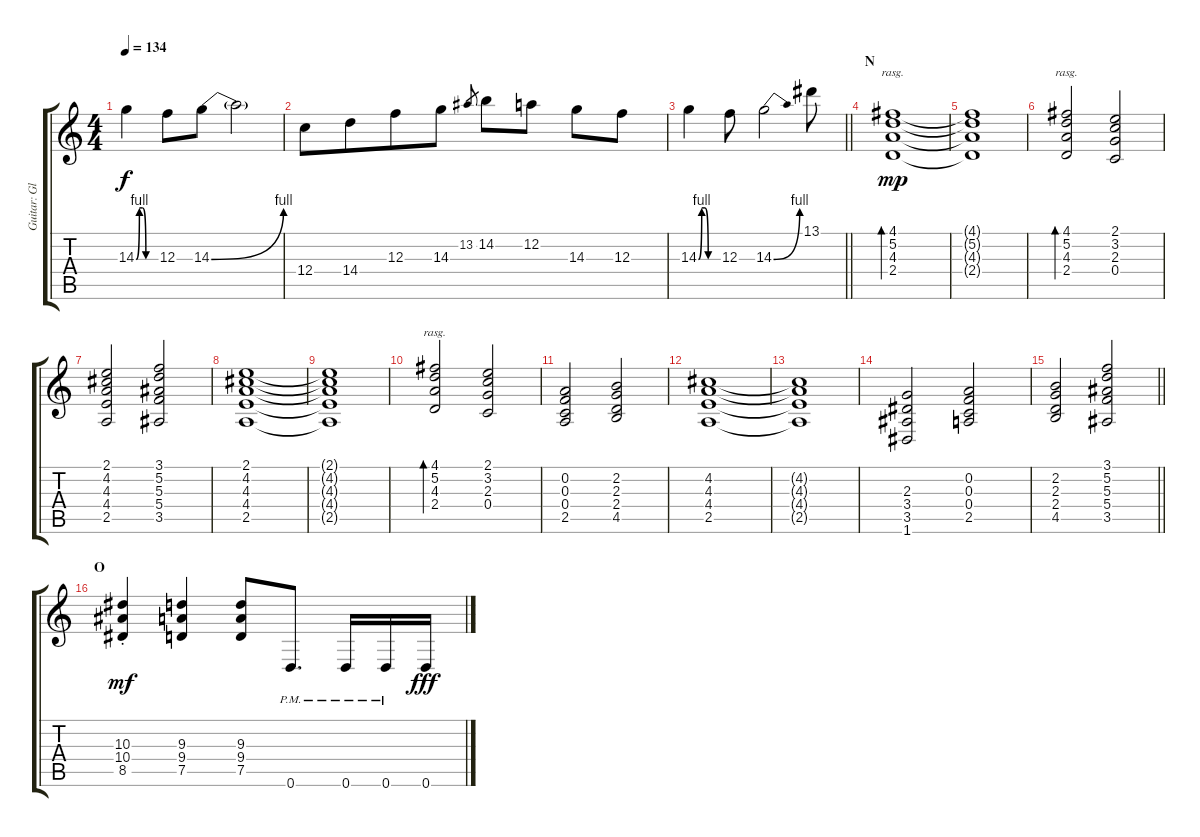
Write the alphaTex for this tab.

\track ("Guitar: Glenn" "Guitar: Gl") {instrument distortionguitar}
\staff {score tabs}
\tuning (D4 A3 F3 C3 G2 D2) {hide}
\ts (4 4)
\tempo 134
\clef g2
\ks c
14.3{be (custom 0 0 10 4 20 4 30 0 60 0)}.4{dy f} 12.3.8 14.3{be (bend 0 0 60 4)}.8 14.3{t}.2 |
12.4.8 14.4.8{beam merge} 12.3.8 14.3.8 13.2.8{gr} 14.2.8 12.2.8 14.3.8 12.3.8 |
\barLineRight lightlight
14.3{be (custom 0 0 10 4 20 4 30 0 60 0)}.4 12.3.8 14.3{be (bend 0 0 60 4)}.2 13.1.8 |
\section ("" "N")
(4.1 5.2 4.3 2.4).1{bd 480 rasg ii dy mp} |
(4.1{t} 5.2{t} 4.3{t} 2.4{t}).1 |
(4.1 5.2 4.3 2.4).2{bd 480 rasg ii} (2.1 3.2 2.3 0.4).2 |
(2.1 4.2 4.3 4.4 2.5).2 (3.1 5.2 5.3 5.4 3.5).2 |
(2.1 4.2 4.3 4.4 2.5).1 |
(2.1{t} 4.2{t} 4.3{t} 4.4{t} 2.5{t}).1 |
(4.1 5.2 4.3 2.4).2{bd 480 rasg ii} (2.1 3.2 2.3 0.4).2 |
(0.2 0.3 0.4 2.5).2 (2.2 2.3 2.4 4.5).2 |
(4.2 4.3 4.4 2.5).1 |
(4.2{t} 4.3{t} 4.4{t} 2.5{t}).1 |
(2.3 3.4 3.5 1.6).2 (0.2 0.3 0.4 2.5).2 |
\barLineRight lightlight
(2.2 2.3 2.4 4.5).2 (3.1 5.2 5.3 5.4 3.5).2 |
\section ("" "O")
(10.3{st} 10.4{st} 8.5{st}).4{dy mf} (9.3 9.4 7.5).4 (9.3 9.4 7.5).8 0.6{pm}.8{d} 0.6{pm}.16 0.6{pm}.16 0.6.16{dy fff}
